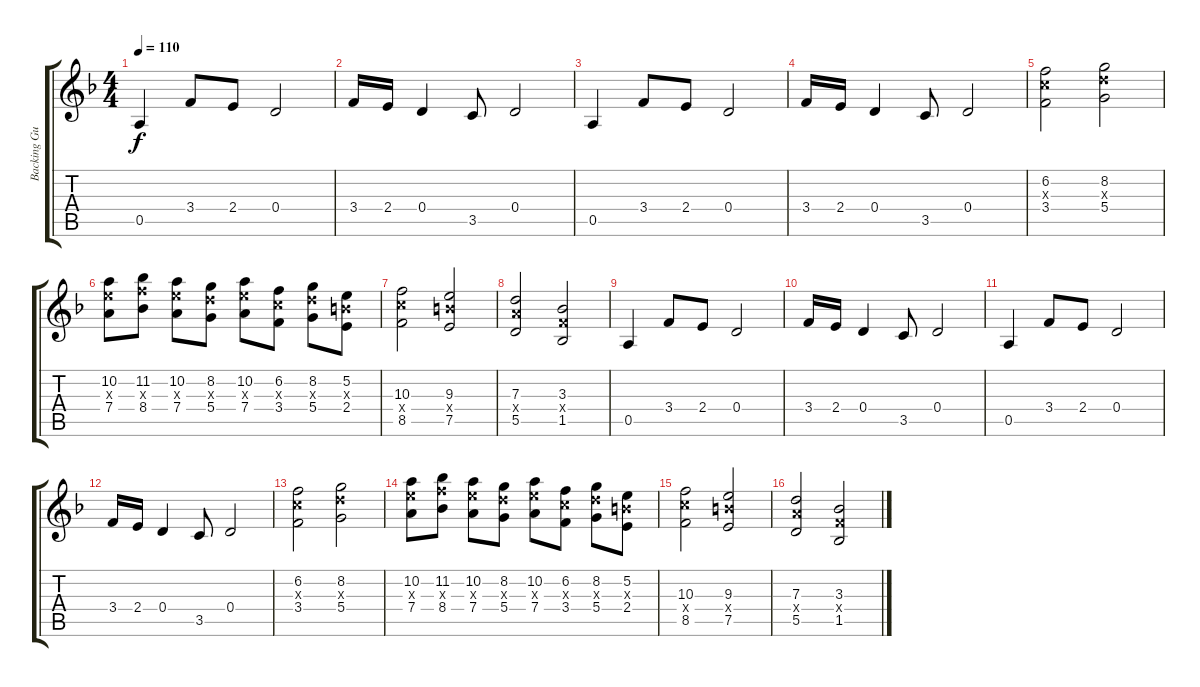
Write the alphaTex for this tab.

\track ("Backing Guitar" "Backing Gu") {instrument distortionguitar}
\staff {score tabs}
\tuning (E4 B3 G3 D3 A2 D2) {hide}
\ts (4 4)
\tempo 110
\clef g2
\ks dminor
0.5.4{dy f} 3.4.8 2.4.8 0.4.2 |
3.4.16 2.4.16 0.4.4 3.5.8 0.4.2 |
0.5.4 3.4.8 2.4.8 0.4.2 |
3.4.16 2.4.16 0.4.4 3.5.8 0.4.2 |
(6.2 5.3{x} 3.4).2 (8.2 7.3{x} 5.4).2 |
(10.2 9.3{x} 7.4).8 (11.2 10.3{x} 8.4).8 (10.2 9.3{x} 7.4).8 (8.2 7.3{x} 5.4).8 (10.2 9.3{x} 7.4).8 (6.2 5.3{x} 3.4).8 (8.2 7.3{x} 5.4).8 (5.2 4.3{x} 2.4).8 |
(10.3 10.4{x} 8.5).2 (9.3 9.4{x} 7.5).2 |
(7.3 7.4{x} 5.5).2 (3.3 3.4{x} 1.5).2 |
0.5.4 3.4.8 2.4.8 0.4.2 |
3.4.16 2.4.16 0.4.4 3.5.8 0.4.2 |
0.5.4 3.4.8 2.4.8 0.4.2 |
3.4.16 2.4.16 0.4.4 3.5.8 0.4.2 |
(6.2 5.3{x} 3.4).2 (8.2 7.3{x} 5.4).2 |
(10.2 9.3{x} 7.4).8 (11.2 10.3{x} 8.4).8 (10.2 9.3{x} 7.4).8 (8.2 7.3{x} 5.4).8 (10.2 9.3{x} 7.4).8 (6.2 5.3{x} 3.4).8 (8.2 7.3{x} 5.4).8 (5.2 4.3{x} 2.4).8 |
(10.3 10.4{x} 8.5).2 (9.3 9.4{x} 7.5).2 |
(7.3 7.4{x} 5.5).2 (3.3 3.4{x} 1.5).2
